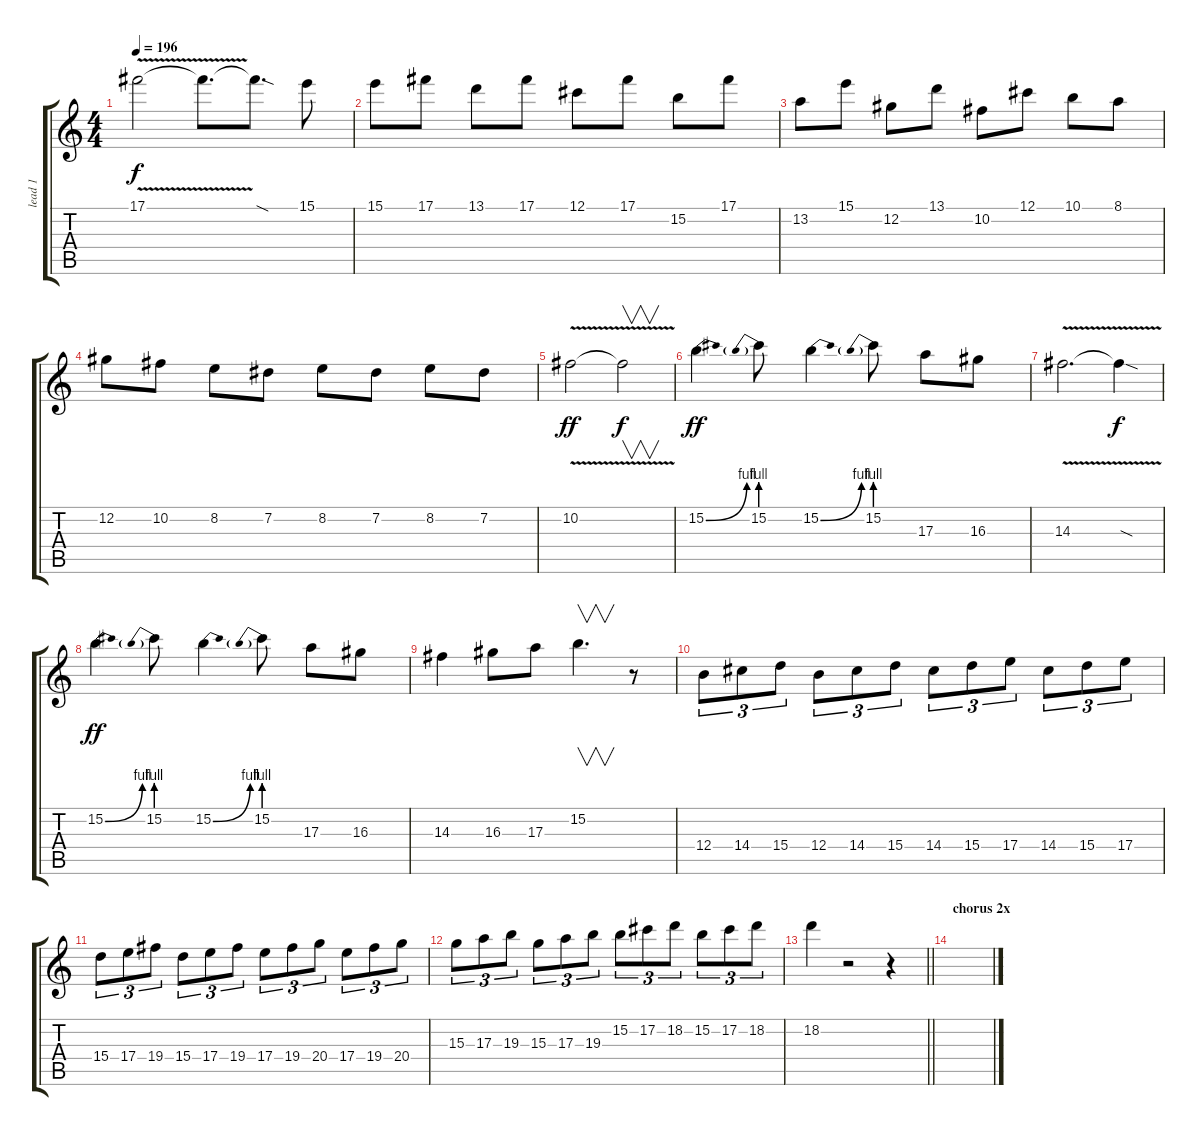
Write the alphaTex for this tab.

\track ("lead 1" "lead 1") {instrument distortionguitar}
\staff {score tabs}
\tuning (Db4 Ab3 E3 B2 Gb2 Db2) {hide}
\ts (4 4)
\tempo 196
\clef g2
\ks c
17.1{v}.2{dy f} 17.1{t}.8{d} 17.1{sod t}.8{d} 15.1.8 |
15.1.8 17.1.8 13.1.8 17.1.8 12.1.8 17.1.8 15.2.8 17.1.8 |
13.2.8 15.1.8 12.2.8 13.1.8 10.2.8 12.1.8 10.1.8 8.1.8 |
12.2.8 10.2.8 8.2.8 7.2.8 8.2.8 7.2.8 8.2.8 7.2.8 |
10.2{v}.2{dy ff} 10.2{t}.2{v dy f} |
15.2{be (bend 0 0 60 4)}.4{dy ff} 15.2{be (prebend 0 4 60 4)}.8 15.2{be (bend 0 0 60 4)}.4 15.2{be (prebend 0 4 60 4)}.8 17.3.8 16.3.8 |
14.3{v}.2{d} 14.3{sod t}.4{dy f} |
15.2{be (bend 0 0 60 4)}.4{dy ff} 15.2{be (prebend 0 4 60 4)}.8 15.2{be (bend 0 0 60 4)}.4 15.2{be (prebend 0 4 60 4)}.8 17.3.8 16.3.8 |
14.3.4 16.3.8 17.3.8 15.2.4{v d} r.8 |
12.4.8{tu (3 2)} 14.4.8{tu (3 2)} 15.4.8{tu (3 2)} 12.4.8{tu (3 2)} 14.4.8{tu (3 2)} 15.4.8{tu (3 2)} 14.4.8{tu (3 2)} 15.4.8{tu (3 2)} 17.4.8{tu (3 2)} 14.4.8{tu (3 2)} 15.4.8{tu (3 2)} 17.4.8{tu (3 2)} |
15.4.8{tu (3 2)} 17.4.8{tu (3 2)} 19.4.8{tu (3 2)} 15.4.8{tu (3 2)} 17.4.8{tu (3 2)} 19.4.8{tu (3 2)} 17.4.8{tu (3 2)} 19.4.8{tu (3 2)} 20.4.8{tu (3 2)} 17.4.8{tu (3 2)} 19.4.8{tu (3 2)} 20.4.8{tu (3 2)} |
15.3.8{tu (3 2)} 17.3.8{tu (3 2)} 19.3.8{tu (3 2)} 15.3.8{tu (3 2)} 17.3.8{tu (3 2)} 19.3.8{tu (3 2)} 15.2.8{tu (3 2)} 17.2.8{tu (3 2)} 18.2.8{tu (3 2)} 15.2.8{tu (3 2)} 17.2.8{tu (3 2)} 18.2.8{tu (3 2)} |
\barLineRight lightlight
18.2.4 r.2 r.4 |
\section ("" "chorus 2x")
